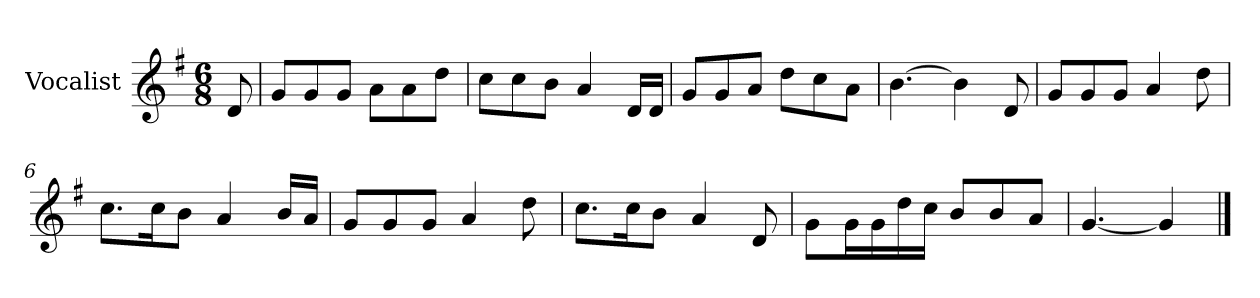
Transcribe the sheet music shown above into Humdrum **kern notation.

**kern
*part1
*staff1
*I"Vocalist
*k[f#]
*G:
*M6/8
=
8d
=1
8gL
8g
8gJ
8aL
8a
8ddJ
=2
8ccL
8cc
8bJ
4a
16dLL
16dJJ
=3
8gL
8g
8aJ
8ddL
8cc
8aJ
=4
[4.b
4b]
8d
=5
8gL
8g
8gJ
4a
8dd
=6
8.ccL
16ccK
8bJ
4a
16bLL
16aJJ
=7
8gL
8g
8gJ
4a
8dd
=8
8.ccL
16ccK
8bJ
4a
8d
=9
8gL
16gL
16g
16dd
16ccJJ
8bL
8b
8aJ
=10
[4.g
4g]
==
*-
